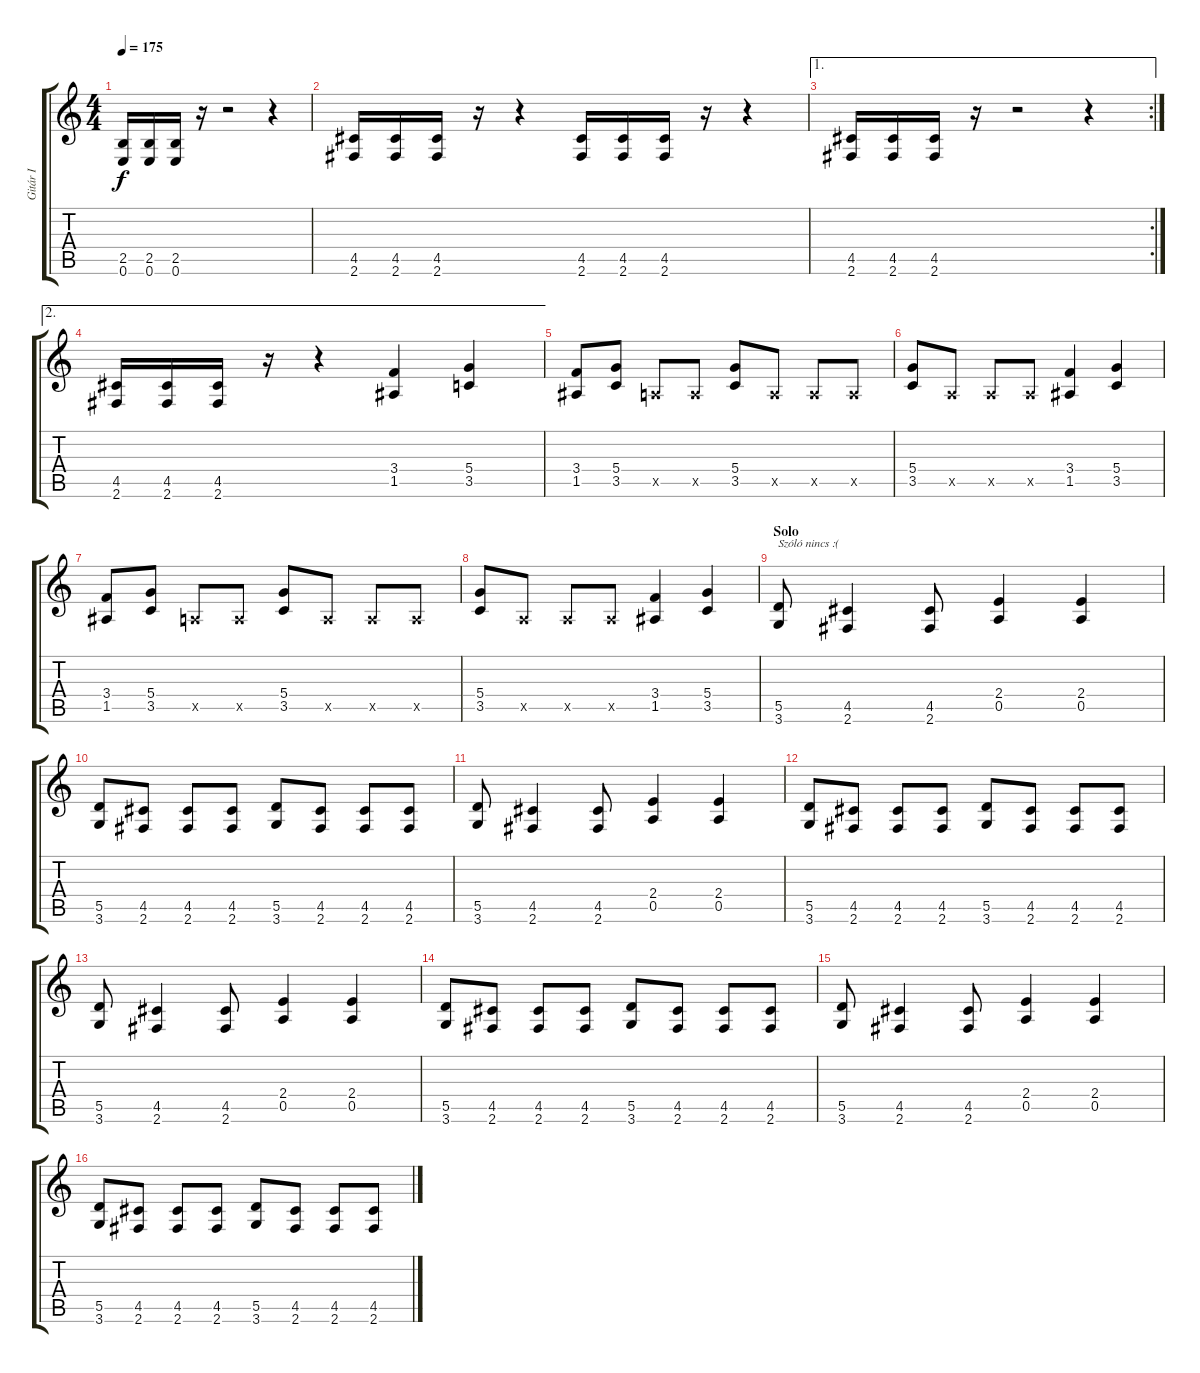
\track ("Gitár I" "Gitár I") {instrument distortionguitar}
\staff {score tabs}
\tuning (E4 B3 G3 D3 A2 E2) {hide}
\ts (4 4)
\tempo 175
\clef g2
\ks c
(2.5 0.6).16{dy f} (2.5 0.6).16 (2.5 0.6).16 r.16 r.2 r.4 |
(4.5 2.6).16 (4.5 2.6).16 (4.5 2.6).16 r.16 r.4 (4.5 2.6).16 (4.5 2.6).16 (4.5 2.6).16 r.16 r.4 |
\ae 1
\rc 2
(4.5 2.6).16 (4.5 2.6).16 (4.5 2.6).16 r.16 r.2 r.4 |
\ae 2
(4.5 2.6).16 (4.5 2.6).16 (4.5 2.6).16 r.16 r.4 (3.4 1.5).4 (5.4 3.5).4 |
(3.4 1.5).8 (5.4 3.5).8 0.5{x}.8 0.5{x}.8 (5.4 3.5).8 0.5{x}.8 0.5{x}.8 0.5{x}.8 |
(5.4 3.5).8 0.5{x}.8 0.5{x}.8 0.5{x}.8 (3.4 1.5).4 (5.4 3.5).4 |
(3.4 1.5).8 (5.4 3.5).8 0.5{x}.8 0.5{x}.8 (5.4 3.5).8 0.5{x}.8 0.5{x}.8 0.5{x}.8 |
(5.4 3.5).8 0.5{x}.8 0.5{x}.8 0.5{x}.8 (3.4 1.5).4 (5.4 3.5).4 |
\section ("" "Solo")
(5.5 3.6).8{txt "Szóló nincs :("} (4.5 2.6).4 (4.5 2.6).8 (2.4 0.5).4 (2.4 0.5).4 |
(5.5 3.6).8 (4.5 2.6).8 (4.5 2.6).8 (4.5 2.6).8 (5.5 3.6).8 (4.5 2.6).8 (4.5 2.6).8 (4.5 2.6).8 |
(5.5 3.6).8 (4.5 2.6).4 (4.5 2.6).8 (2.4 0.5).4 (2.4 0.5).4 |
(5.5 3.6).8 (4.5 2.6).8 (4.5 2.6).8 (4.5 2.6).8 (5.5 3.6).8 (4.5 2.6).8 (4.5 2.6).8 (4.5 2.6).8 |
(5.5 3.6).8 (4.5 2.6).4 (4.5 2.6).8 (2.4 0.5).4 (2.4 0.5).4 |
(5.5 3.6).8 (4.5 2.6).8 (4.5 2.6).8 (4.5 2.6).8 (5.5 3.6).8 (4.5 2.6).8 (4.5 2.6).8 (4.5 2.6).8 |
(5.5 3.6).8 (4.5 2.6).4 (4.5 2.6).8 (2.4 0.5).4 (2.4 0.5).4 |
(5.5 3.6).8 (4.5 2.6).8 (4.5 2.6).8 (4.5 2.6).8 (5.5 3.6).8 (4.5 2.6).8 (4.5 2.6).8 (4.5 2.6).8
